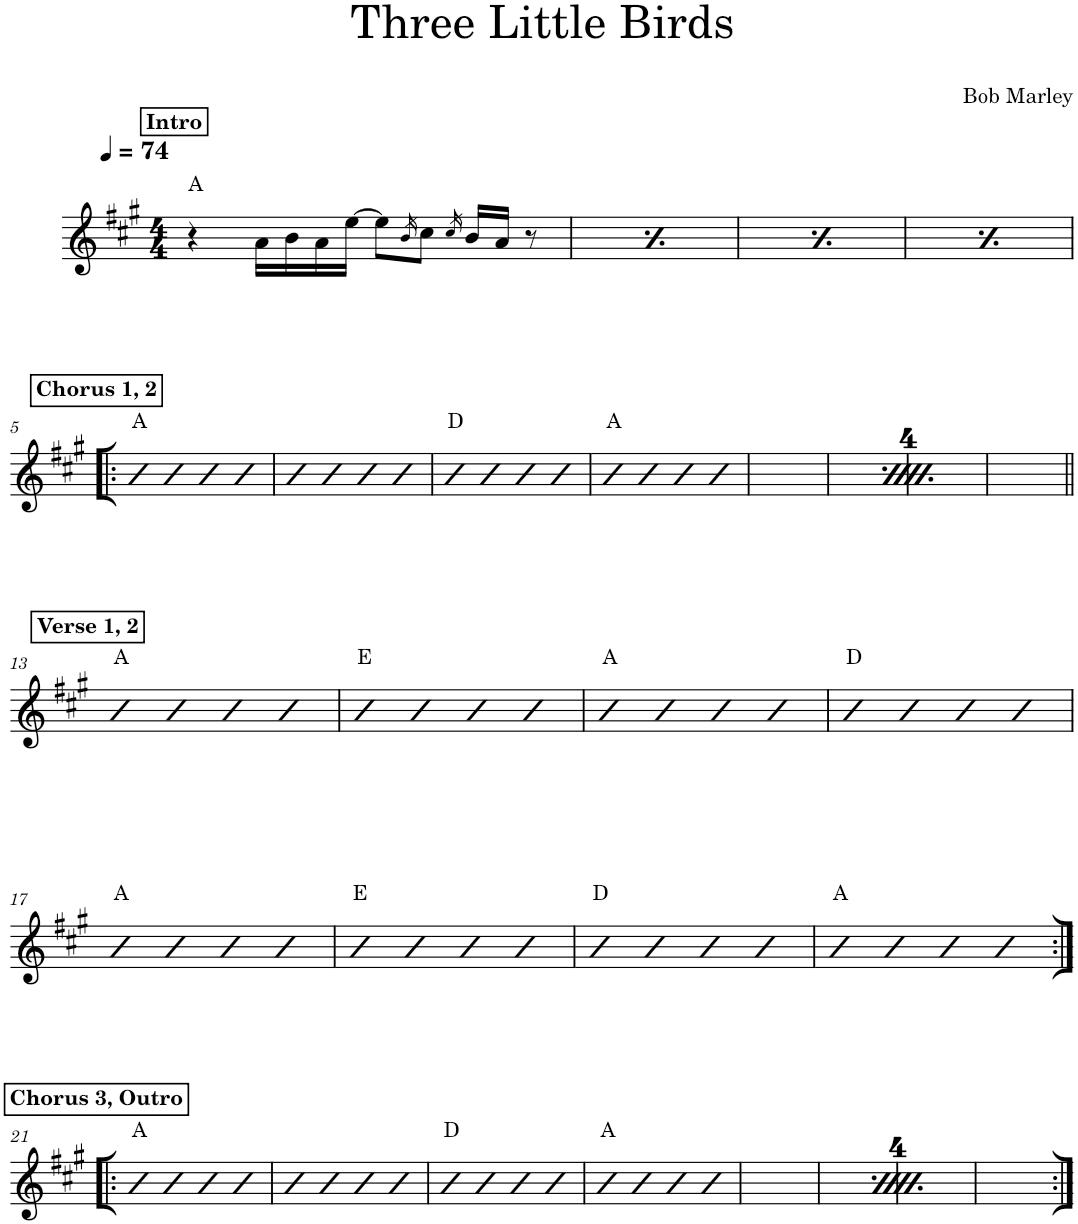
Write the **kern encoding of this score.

**kern	**harte
*part1	*part1
*staff1	*
*I"Piano	*
*I'Pno.	*
*clefG2	*
*k[f#c#g#]	*
*M4/4	*
*MM74	*
!!LO:REH:place=s1:a:B:cj:t=Intro
=1	=1
4r	A:maj
16a\LL	.
16b\	.
16a\	.
[16ee\JJ	.
8ee\L]	.
16qb/	.
8cc#\J	.
16qcc#/	.
16b/LL	.
16a/JJ	.
8r	.
=2	=2
!!LO:REH:place=s1:a:B:cj:t=Intro
*MM74	*
4r	A:maj
16a\LL	.
16b\	.
16a\	.
[16ee\JJ	.
8ee\L]	.
16qb/	.
8cc#\J	.
16qcc#/	.
16b/LL	.
16a/JJ	.
8r	.
=3	=3
!!LO:REH:place=s1:a:B:cj:t=Intro
*MM74	*
4r	A:maj
16a\LL	.
16b\	.
16a\	.
[16ee\JJ	.
8ee\L]	.
16qb/	.
8cc#\J	.
16qcc#/	.
16b/LL	.
16a/JJ	.
8r	.
=4	=4
!!LO:REH:place=s1:a:B:cj:t=Intro
*MM74	*
4r	A:maj
16a\LL	.
16b\	.
16a\	.
[16ee\JJ	.
8ee\L]	.
16qb/	.
8cc#\J	.
16qcc#/	.
16b/LL	.
16a/JJ	.
8r	.
!!LO:LB:g=z
!!LO:REH:place=s1:a:B:cj:t=Chorus 1, 2
=5!|:	=5!|:
4b	A:maj
4b	.
4b	.
4b	.
=6	=6
4b	.
4b	.
4b	.
4b	.
=7	=7
4b	D:maj
4b	.
4b	.
4b	.
=8	=8
4b	A:maj
4b	.
4b	.
4b	.
!!LO:REH:place=s1:a:B:cj:t=Chorus 1, 2
=9	=9
4b	A:maj
4b	.
4b	.
4b	.
=10	=10
4b	.
4b	.
4b	.
4b	.
=11	=11
4b	D:maj
4b	.
4b	.
4b	.
=12	=12
4b	A:maj
4b	.
4b	.
4b	.
!!LO:LB:g=z
!!LO:REH:place=s1:a:B:cj:t=Verse 1, 2
=13||	=13||
4b	A:maj
4b	.
4b	.
4b	.
=14	=14
4b	E:maj
4b	.
4b	.
4b	.
=15	=15
4b	A:maj
4b	.
4b	.
4b	.
=16	=16
4b	D:maj
4b	.
4b	.
4b	.
!!LO:LB:g=z
=17	=17
4b	A:maj
4b	.
4b	.
4b	.
=18	=18
4b	E:maj
4b	.
4b	.
4b	.
=19	=19
4b	D:maj
4b	.
4b	.
4b	.
=20	=20
4b	A:maj
4b	.
4b	.
4b	.
!!LO:LB:g=z
!!LO:REH:place=s1:a:B:cj:t=Chorus 3, Outro
=21:|!|:	=21:|!|:
4b	A:maj
4b	.
4b	.
4b	.
=22	=22
4b	.
4b	.
4b	.
4b	.
=23	=23
4b	D:maj
4b	.
4b	.
4b	.
=24	=24
4b	A:maj
4b	.
4b	.
4b	.
!!LO:REH:place=s1:a:B:cj:t=Chorus 3, Outro
=25	=25
4b	A:maj
4b	.
4b	.
4b	.
=26	=26
4b	.
4b	.
4b	.
4b	.
=27	=27
4b	D:maj
4b	.
4b	.
4b	.
=28	=28
4b	A:maj
4b	.
4b	.
4b	.
=:|!	=:|!
*-	*-
